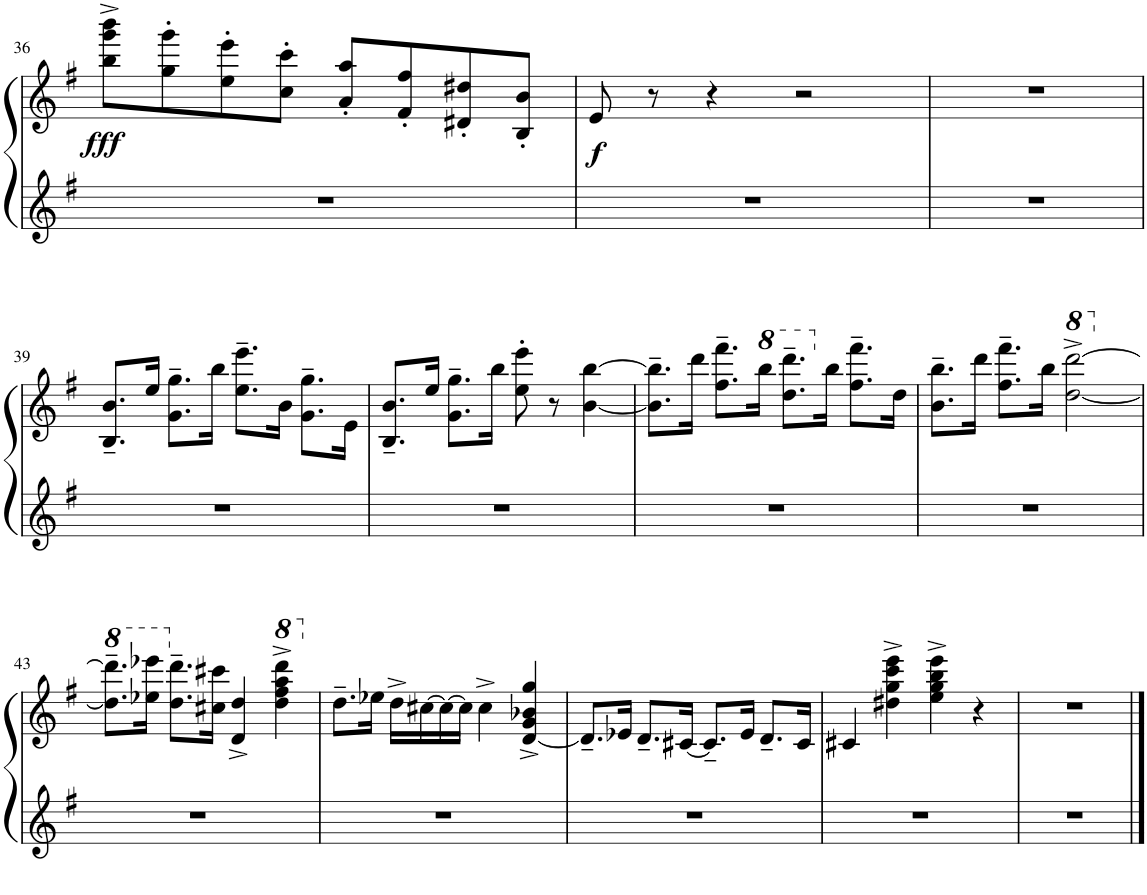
**kern	**kern	**dynam
*part1	*part1	*part1
*staff2	*staff1	*staff1/2
*I"Piano	*	*
*I'Pno.	*	*
!!LO:PB:g=z
*clefG2	*clefG2	*
*k[f#]	*k[f#]	*
*M4/4	*M4/4	*
=36	=36	=36
!	!	!LO:DY:b
1r	8bb\^ 8ggg\^ 8bbb\^L	fff
.	8gg\' 8ggg\'	.
.	8ee\' 8eee\'	.
.	8cc\' 8ccc\'J	.
.	8a/' 8aa/'L	.
.	8f#/' 8ff#/'	.
.	8d#X/' 8dd#X/'	.
.	8B/' 8b/'J	.
=37	=37	=37
!	!	!LO:DY:b
1r	8e/	f
.	8r	.
.	4r	.
.	2r	.
=38	=38	=38
1r	1r	.
!!LO:LB:g=z
=39	=39	=39
1r	8.B/~ 8.b/~L	.
.	16ee/Jk	.
.	8.g\~ 8.gg\~L	.
.	16bb\Jk	.
.	8.ee\~ 8.eee\~L	.
.	16b\Jk	.
.	8.g\~ 8.gg\~L	.
.	16e\Jk	.
=40	=40	=40
1r	8.B/~ 8.b/~L	.
.	16ee/Jk	.
.	8.g\~ 8.gg\~L	.
.	16bb\Jk	.
.	8ee\' 8eee\'	.
.	8r	.
.	[4b\ [4bb\	.
=41	=41	=41
1r	8.b\]~ 8.bb\]~L	.
.	16ddd\Jk	.
.	8.ff#\~ 8.fff#\~L	.
*	*8va	*
.	16bbb\Jk	.
.	8.ddd\~ 8.dddd\~L	.
*	*X8va	*
.	16bb\Jk	.
.	8.ff#\~ 8.fff#\~L	.
.	16dd\Jk	.
=42	=42	=42
1r	8.b\~ 8.bb\~L	.
.	16ddd\Jk	.
.	8.ff#\~ 8.fff#\~L	.
.	16bb\Jk	.
*	*8va	*
.	[2ddd\^ [2dddd\^	.
!!LO:LB:g=z
=43	=43	=43
*	*X8va	*
*	*8va	*
1r	8.ddd\]~ 8.dddd\]~L	.
.	16eee-X\ 16eeee-X\Jk	.
*	*X8va	*
.	8.dd\~ 8.ddd\~L	.
.	16cc#X\ 16ccc#X\Jk	.
.	4d/^ 4dd/^	.
*	*8va	*
.	4ddd\^ 4fff#\^ 4aaa\^ 4dddd\^	.
=44	=44	=44
*	*X8va	*
1r	8.dd~\L	.
.	16ee-X\Jk	.
.	16dd^\LL	.
.	[16cc#X\	.
.	16cc#\_	.
.	16cc#\JJ]	.
.	4cc#^\	.
.	[4d/^ 4g/^ 4b-X/^ 4gg/^	.
=45	=45	=45
1r	8.d~/L]	.
.	16e-X/Jk	.
.	8.d~/L	.
.	[16c#X/Jk	.
.	8.c#~/L]	.
.	16e-/Jk	.
.	8.d~/L	.
.	16c#/Jk	.
=46	=46	=46
1r	4c#X/	.
.	4dd#X\^ 4gg\^ 4ccc\^ 4eee\^	.
.	4ee\^ 4gg\^ 4bb\^ 4eee\^	.
.	4r	.
=47	=47	=47
1r	1r	.
==	==	==
*-	*-	*-
